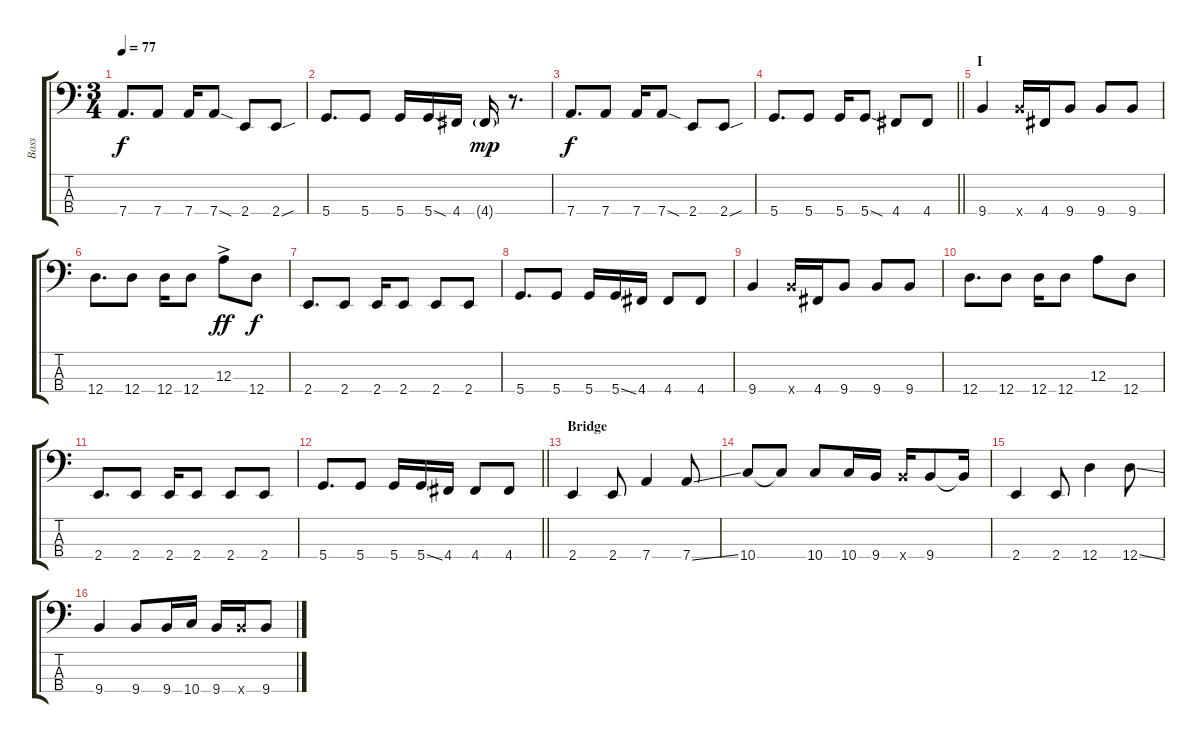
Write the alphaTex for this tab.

\track ("Bass" "Bass") {instrument electricbassfinger}
\staff {score tabs}
\tuning (G2 D2 A1 D1) {hide}
\ts (3 4)
\tempo 77
\clef f4
\ks c
7.4.8{d dy f} 7.4.8 7.4.16 7.4{sod}.8 2.4.8 2.4{sou}.8 |
5.4.8{d} 5.4.8 5.4.16 5.4{sod}.16 4.4.16 4.4{g}.16{dy mp} r.8{d} |
7.4.8{d dy f} 7.4.8 7.4.16 7.4{sod}.8 2.4.8 2.4{sou}.8 |
\barLineRight lightlight
5.4.8{d} 5.4.8 5.4.16 5.4{sod}.8 4.4.8 4.4.8 |
\section ("" "I")
9.4.4 9.4{x}.16 4.4.16 9.4.8 9.4.8 9.4.8 |
12.4.8{d} 12.4.8 12.4.16 12.4.8 12.3{ac}.8{dy ff} 12.4.8{dy f} |
2.4.8{d} 2.4.8 2.4.16 2.4.8 2.4.8 2.4.8 |
5.4.8{d} 5.4.8 5.4.16 5.4{ss}.16 4.4.16 4.4.8 4.4.8 |
9.4.4 9.4{x}.16 4.4.16 9.4.8 9.4.8 9.4.8 |
12.4.8{d} 12.4.8 12.4.16 12.4.8 12.3.8 12.4.8 |
2.4.8{d} 2.4.8 2.4.16 2.4.8 2.4.8 2.4.8 |
\barLineRight lightlight
5.4.8{d} 5.4.8 5.4.16 5.4{ss}.16 4.4.16 4.4.8 4.4.8 |
\section ("" "Bridge")
2.4.4 2.4.8 7.4.4 7.4{ss}.8 |
10.4.8 10.4{t}.8 10.4.8 10.4.16 9.4.16 9.4{x}.16 9.4.8 9.4{t}.16 |
2.4.4 2.4.8 12.4.4 12.4{ss}.8 |
9.4.4 9.4.8 9.4.16 10.4.16 9.4.16 9.4{x}.16 9.4.8
